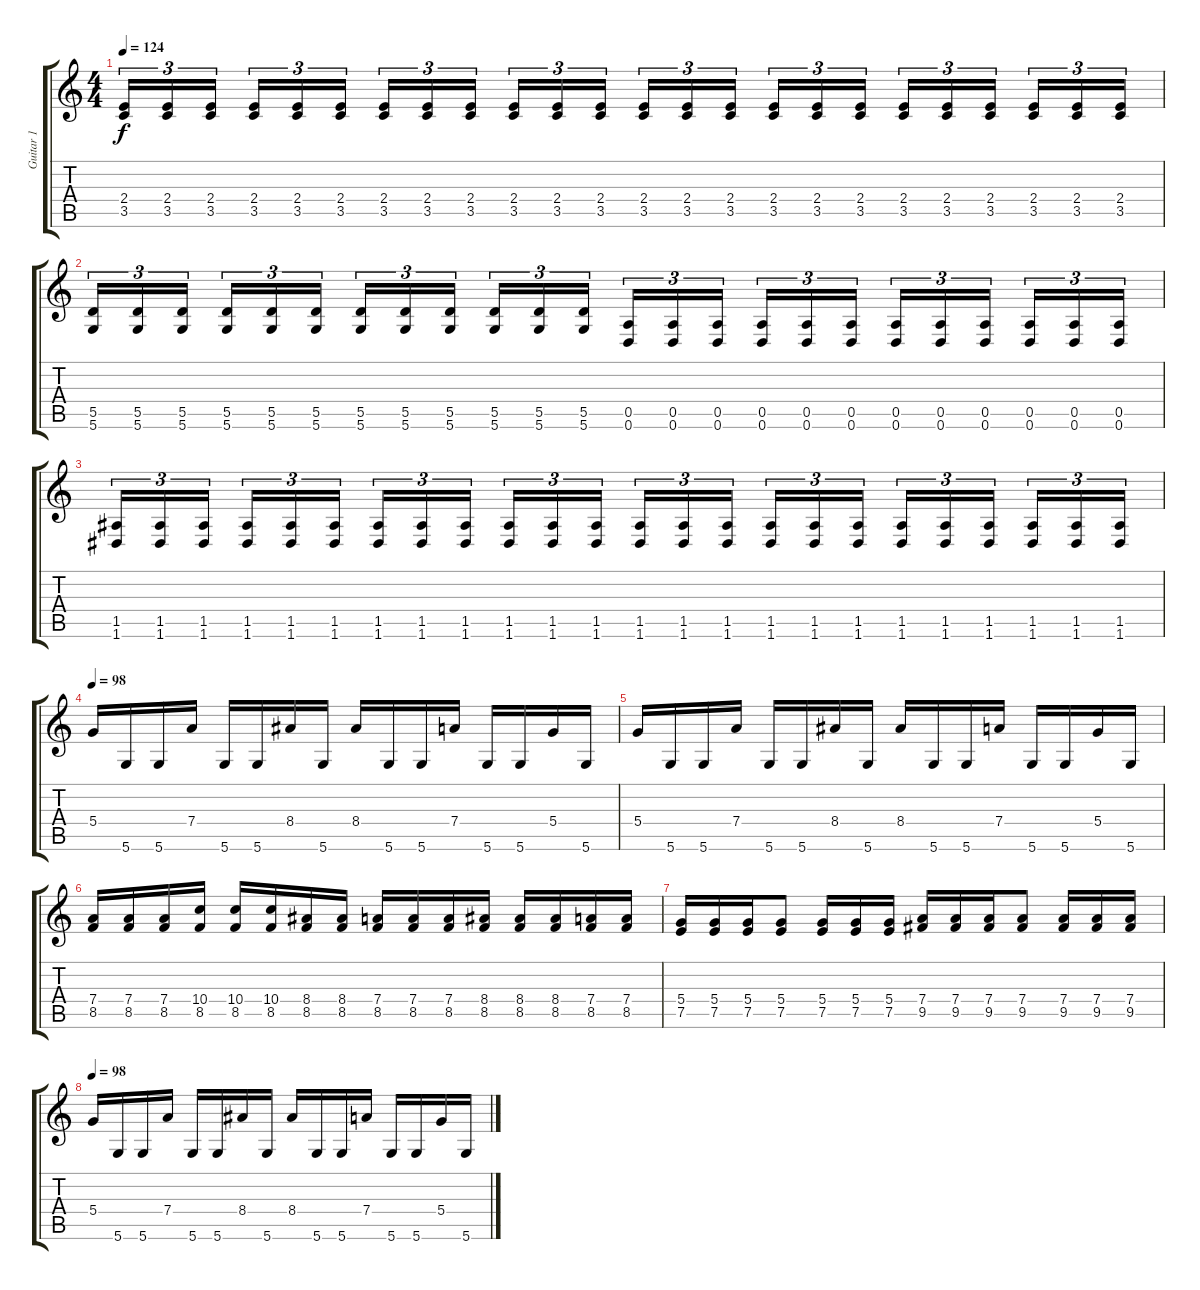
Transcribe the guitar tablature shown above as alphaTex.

\track ("Guitar 1" "Guitar 1") {instrument distortionguitar}
\staff {score tabs}
\tuning (E4 B3 G3 D3 A2 D2) {hide}
\ts (4 4)
\tempo 124
\clef g2
\ks c
(2.4 3.5).16{tu (3 2) dy f} (2.4 3.5).16{tu (3 2)} (2.4 3.5).16{tu (3 2)} (2.4 3.5).16{tu (3 2)} (2.4 3.5).16{tu (3 2)} (2.4 3.5).16{tu (3 2)} (2.4 3.5).16{tu (3 2)} (2.4 3.5).16{tu (3 2)} (2.4 3.5).16{tu (3 2)} (2.4 3.5).16{tu (3 2)} (2.4 3.5).16{tu (3 2)} (2.4 3.5).16{tu (3 2)} (2.4 3.5).16{tu (3 2)} (2.4 3.5).16{tu (3 2)} (2.4 3.5).16{tu (3 2)} (2.4 3.5).16{tu (3 2)} (2.4 3.5).16{tu (3 2)} (2.4 3.5).16{tu (3 2)} (2.4 3.5).16{tu (3 2)} (2.4 3.5).16{tu (3 2)} (2.4 3.5).16{tu (3 2)} (2.4 3.5).16{tu (3 2)} (2.4 3.5).16{tu (3 2)} (2.4 3.5).16{tu (3 2)} |
(5.5 5.6).16{tu (3 2)} (5.5 5.6).16{tu (3 2)} (5.5 5.6).16{tu (3 2)} (5.5 5.6).16{tu (3 2)} (5.5 5.6).16{tu (3 2)} (5.5 5.6).16{tu (3 2)} (5.5 5.6).16{tu (3 2)} (5.5 5.6).16{tu (3 2)} (5.5 5.6).16{tu (3 2)} (5.5 5.6).16{tu (3 2)} (5.5 5.6).16{tu (3 2)} (5.5 5.6).16{tu (3 2)} (0.5 0.6).16{tu (3 2)} (0.5 0.6).16{tu (3 2)} (0.5 0.6).16{tu (3 2)} (0.5 0.6).16{tu (3 2)} (0.5 0.6).16{tu (3 2)} (0.5 0.6).16{tu (3 2)} (0.5 0.6).16{tu (3 2)} (0.5 0.6).16{tu (3 2)} (0.5 0.6).16{tu (3 2)} (0.5 0.6).16{tu (3 2)} (0.5 0.6).16{tu (3 2)} (0.5 0.6).16{tu (3 2)} |
(1.5 1.6).16{tu (3 2)} (1.5 1.6).16{tu (3 2)} (1.5 1.6).16{tu (3 2)} (1.5 1.6).16{tu (3 2)} (1.5 1.6).16{tu (3 2)} (1.5 1.6).16{tu (3 2)} (1.5 1.6).16{tu (3 2)} (1.5 1.6).16{tu (3 2)} (1.5 1.6).16{tu (3 2)} (1.5 1.6).16{tu (3 2)} (1.5 1.6).16{tu (3 2)} (1.5 1.6).16{tu (3 2)} (1.5 1.6).16{tu (3 2)} (1.5 1.6).16{tu (3 2)} (1.5 1.6).16{tu (3 2)} (1.5 1.6).16{tu (3 2)} (1.5 1.6).16{tu (3 2)} (1.5 1.6).16{tu (3 2)} (1.5 1.6).16{tu (3 2)} (1.5 1.6).16{tu (3 2)} (1.5 1.6).16{tu (3 2)} (1.5 1.6).16{tu (3 2)} (1.5 1.6).16{tu (3 2)} (1.5 1.6).16{tu (3 2)} |
\section ("" "")
\tempo 98
5.4.16{volume 6} 5.6.16 5.6.16 7.4.16 5.6.16 5.6.16 8.4.16 5.6.16 8.4.16 5.6.16 5.6.16 7.4.16 5.6.16 5.6.16 5.4.16 5.6.16 |
5.4.16 5.6.16 5.6.16 7.4.16 5.6.16 5.6.16 8.4.16 5.6.16 8.4.16 5.6.16 5.6.16 7.4.16 5.6.16 5.6.16 5.4.16 5.6.16 |
(7.4 8.5).16 (7.4 8.5).16 (7.4 8.5).16 (10.4 8.5).16 (10.4 8.5).16 (10.4 8.5).16 (8.4 8.5).16 (8.4 8.5).16 (7.4 8.5).16 (7.4 8.5).16 (7.4 8.5).16 (8.4 8.5).16 (8.4 8.5).16 (8.4 8.5).16 (7.4 8.5).16 (7.4 8.5).16 |
(5.4 7.5).16 (5.4 7.5).16 (5.4 7.5).16 (5.4 7.5).8 (5.4 7.5).16 (5.4 7.5).16 (5.4 7.5).16 (7.4 9.5).16 (7.4 9.5).16 (7.4 9.5).16 (7.4 9.5).8 (7.4 9.5).16 (7.4 9.5).16 (7.4 9.5).16 |
\tempo 98
5.4.16{volume 6} 5.6.16 5.6.16 7.4.16 5.6.16 5.6.16 8.4.16 5.6.16 8.4.16 5.6.16 5.6.16 7.4.16 5.6.16 5.6.16 5.4.16 5.6.16
